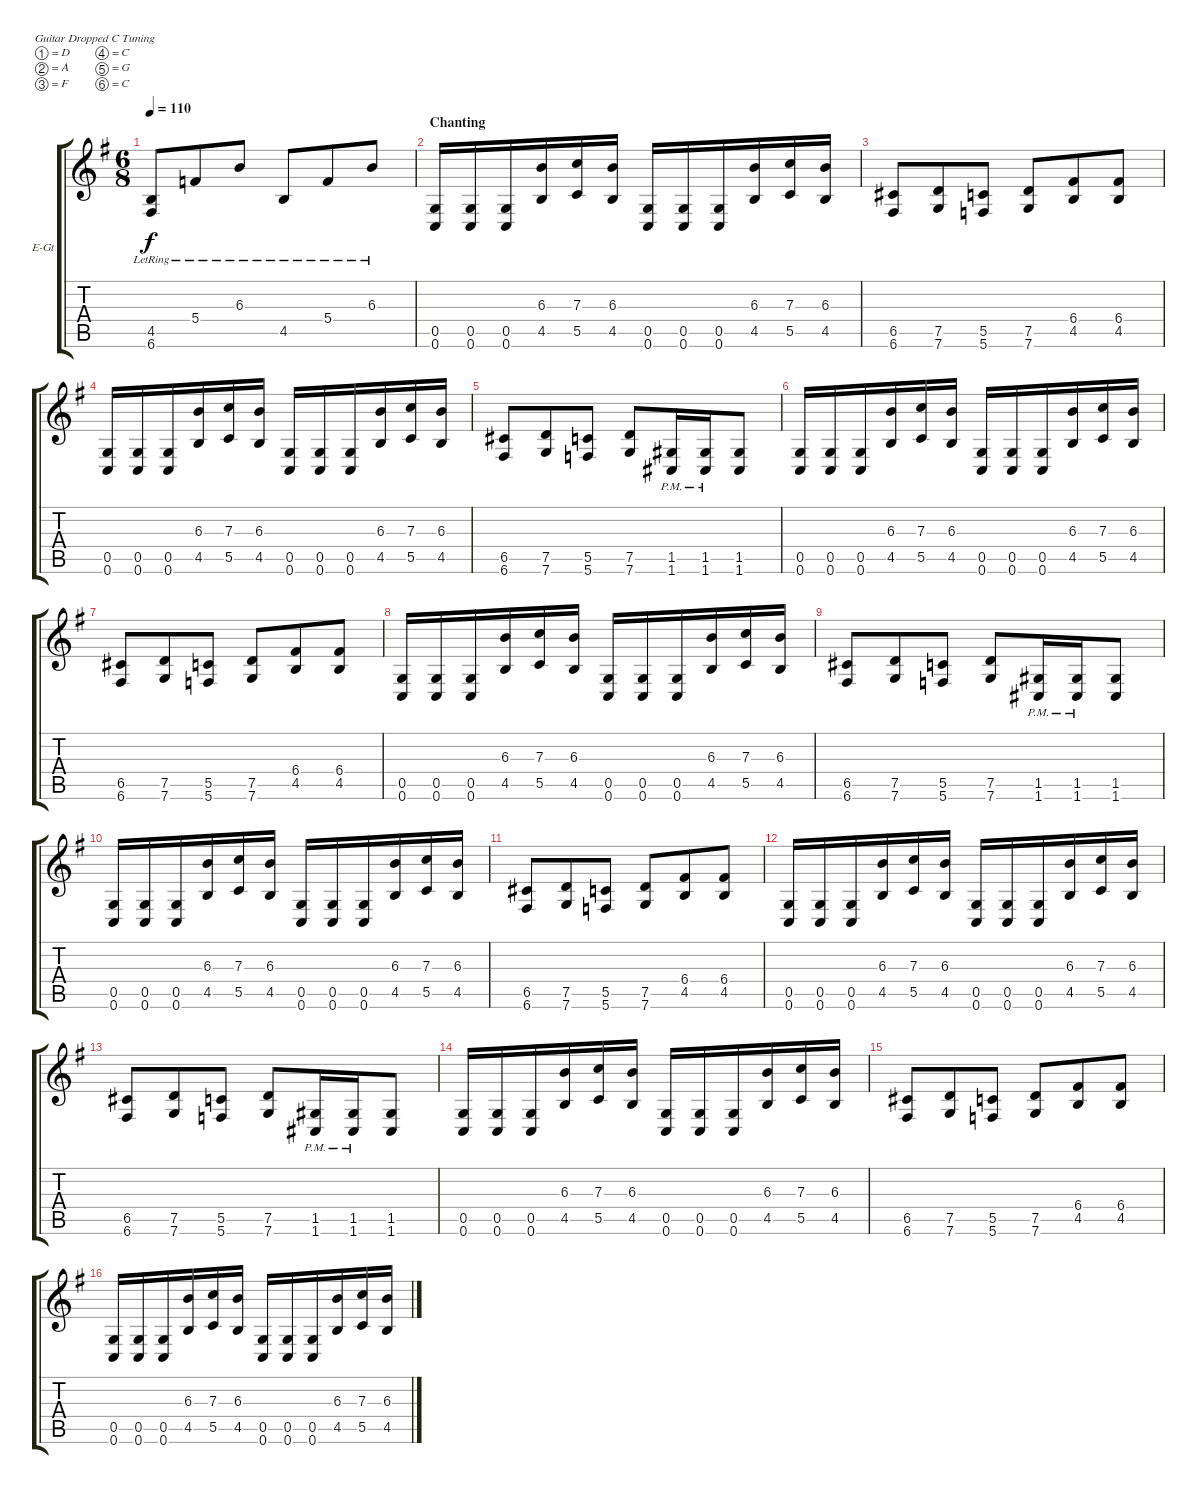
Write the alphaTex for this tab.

\bracketExtendMode groupsimilarinstruments
\firstSystemTrackNameOrientation horizontal
\otherSystemsTrackNameOrientation horizontal
\track ("Electric Guitar 2" "E-Gt") {instrument distortionguitar}
\staff {score tabs}
\tuning (D4 A3 F3 C3 G2 C2)
\ts (6 8)
\tempo 110
\clef g2
\ks eminor
(4.5{lr} 6.6{lr}).8{dy f} 5.4{lr}.8 6.3{lr}.8 4.5{lr}.8 5.4{lr}.8 6.3{lr}.8 |
\section ("" "Chanting")
(0.6 0.5).16 (0.6 0.5).16 (0.6 0.5).16 (4.5 6.3).16 (5.5 7.3).16 (4.5 6.3).16 (0.6 0.5).16 (0.6 0.5).16 (0.6 0.5).16 (4.5 6.3).16 (5.5 7.3).16 (4.5 6.3).16 |
(6.6 6.5).8 (7.6 7.5).8 (5.6 5.5).8 (7.6 7.5).8 (4.5 6.4).8 (6.4 4.5).8 |
(0.6 0.5).16 (0.6 0.5).16 (0.6 0.5).16 (4.5 6.3).16 (5.5 7.3).16 (4.5 6.3).16 (0.6 0.5).16 (0.6 0.5).16 (0.6 0.5).16 (4.5 6.3).16 (5.5 7.3).16 (4.5 6.3).16 |
(6.6 6.5).8 (7.6 7.5).8 (5.6 5.5).8 (7.5 7.6).8 (1.6{pm} 1.5{pm}).16 (1.6{pm} 1.5{pm}).16 (1.5 1.6).8 |
(0.6 0.5).16 (0.6 0.5).16 (0.6 0.5).16 (4.5 6.3).16 (5.5 7.3).16 (4.5 6.3).16 (0.6 0.5).16 (0.6 0.5).16 (0.6 0.5).16 (4.5 6.3).16 (5.5 7.3).16 (4.5 6.3).16 |
(6.6 6.5).8 (7.6 7.5).8 (5.6 5.5).8 (7.6 7.5).8 (4.5 6.4).8 (6.4 4.5).8 |
(0.6 0.5).16 (0.6 0.5).16 (0.6 0.5).16 (4.5 6.3).16 (5.5 7.3).16 (4.5 6.3).16 (0.6 0.5).16 (0.6 0.5).16 (0.6 0.5).16 (4.5 6.3).16 (5.5 7.3).16 (4.5 6.3).16 |
(6.6 6.5).8 (7.6 7.5).8 (5.6 5.5).8 (7.5 7.6).8 (1.6{pm} 1.5{pm}).16 (1.6{pm} 1.5{pm}).16 (1.5 1.6).8 |
(0.6 0.5).16 (0.6 0.5).16 (0.6 0.5).16 (4.5 6.3).16 (5.5 7.3).16 (4.5 6.3).16 (0.6 0.5).16 (0.6 0.5).16 (0.6 0.5).16 (4.5 6.3).16 (5.5 7.3).16 (4.5 6.3).16 |
(6.6 6.5).8 (7.6 7.5).8 (5.6 5.5).8 (7.6 7.5).8 (4.5 6.4).8 (6.4 4.5).8 |
(0.6 0.5).16 (0.6 0.5).16 (0.6 0.5).16 (4.5 6.3).16 (5.5 7.3).16 (4.5 6.3).16 (0.6 0.5).16 (0.6 0.5).16 (0.6 0.5).16 (4.5 6.3).16 (5.5 7.3).16 (4.5 6.3).16 |
(6.6 6.5).8 (7.6 7.5).8 (5.6 5.5).8 (7.5 7.6).8 (1.6{pm} 1.5{pm}).16 (1.6{pm} 1.5{pm}).16 (1.5 1.6).8 |
(0.6 0.5).16 (0.6 0.5).16 (0.6 0.5).16 (4.5 6.3).16 (5.5 7.3).16 (4.5 6.3).16 (0.6 0.5).16 (0.6 0.5).16 (0.6 0.5).16 (4.5 6.3).16 (5.5 7.3).16 (4.5 6.3).16 |
(6.6 6.5).8 (7.6 7.5).8 (5.6 5.5).8 (7.6 7.5).8 (4.5 6.4).8 (6.4 4.5).8 |
(0.6 0.5).16 (0.6 0.5).16 (0.6 0.5).16 (4.5 6.3).16 (5.5 7.3).16 (4.5 6.3).16 (0.6 0.5).16 (0.6 0.5).16 (0.6 0.5).16 (4.5 6.3).16 (5.5 7.3).16 (4.5 6.3).16
